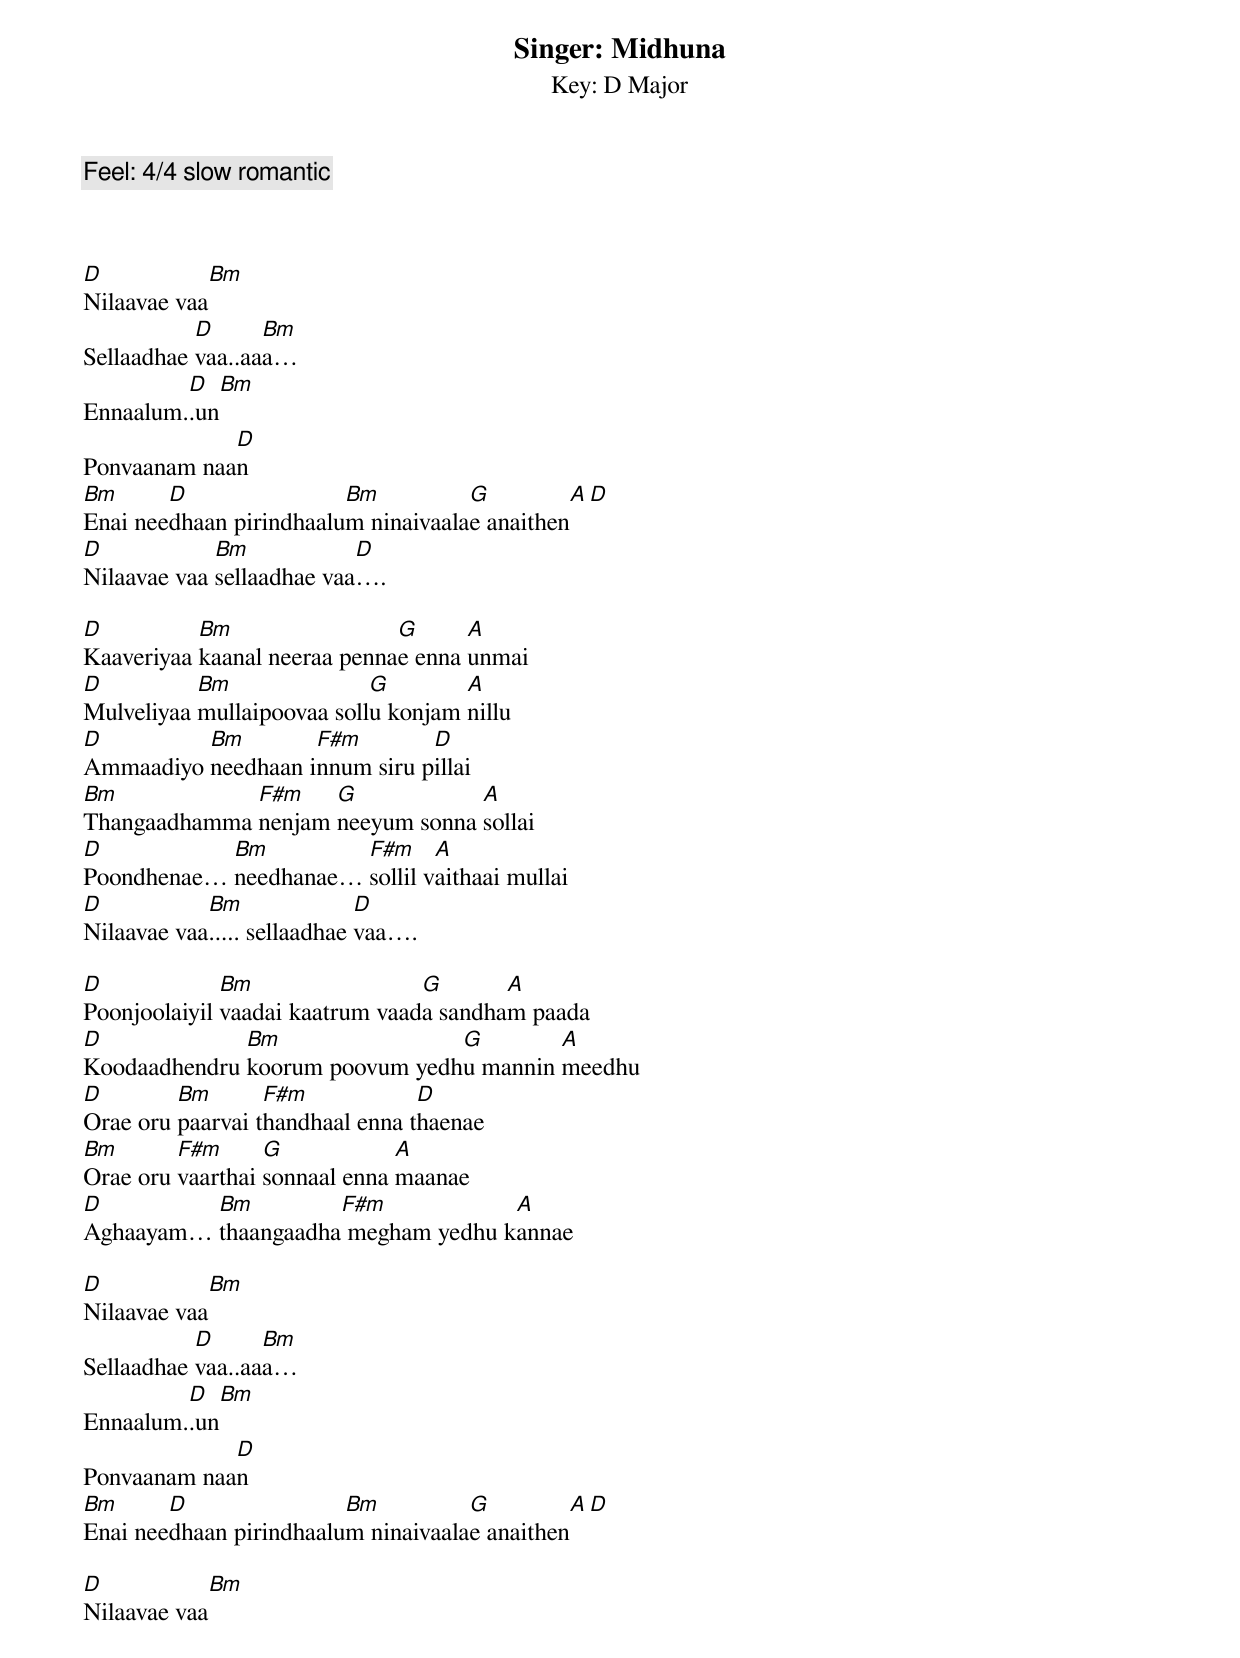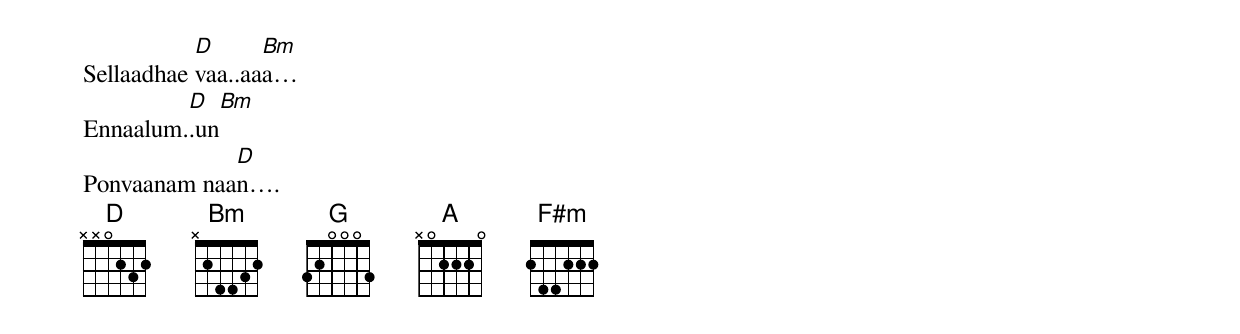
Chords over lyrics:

Singer: Midhuna
Key: D Major
Feel: 4/4 slow romantic



D             Bm
Nilaavae vaa
           D      Bm
Sellaadhae vaa..aaa…
         D  Bm
Ennaalum..un
             D
Ponvaanam naan
Bm      D                Bm          G         A D
Enai needhaan pirindhaalum ninaivaalae anaithen
D            Bm            D
Nilaavae vaa sellaadhae vaa….

D          Bm                 G      A
Kaaveriyaa kaanal neeraa pennae enna unmai
D          Bm               G        A
Mulveliyaa mullaipoovaa sollu konjam nillu
D         Bm        F#m        D
Ammaadiyo needhaan innum siru pillai
Bm            F#m    G            A
Thangaadhamma nenjam neeyum sonna sollai
D           Bm         F#m     A
Poondhenae… needhanae… sollil vaithaai mullai
D           Bm               D
Nilaavae vaa..... sellaadhae vaa….

D             Bm                 G       A
Poonjoolaiyil vaadai kaatrum vaada sandham paada
D             Bm                G        A
Koodaadhendru koorum poovum yedhu mannin meedhu
D        Bm       F#m            D
Orae oru paarvai thandhaal enna thaenae
Bm       F#m      G            A
Orae oru vaarthai sonnaal enna maanae
D         Bm         F#m            A
Aghaayam… thaangaadha megham yedhu kannae

D             Bm
Nilaavae vaa
           D      Bm
Sellaadhae vaa..aaa…
         D  Bm
Ennaalum..un
             D
Ponvaanam naan
Bm      D                Bm          G         A D
Enai needhaan pirindhaalum ninaivaalae anaithen

D             Bm
Nilaavae vaa
           D      Bm
Sellaadhae vaa..aaa…
         D  Bm
Ennaalum..un
             D
Ponvaanam naan….
